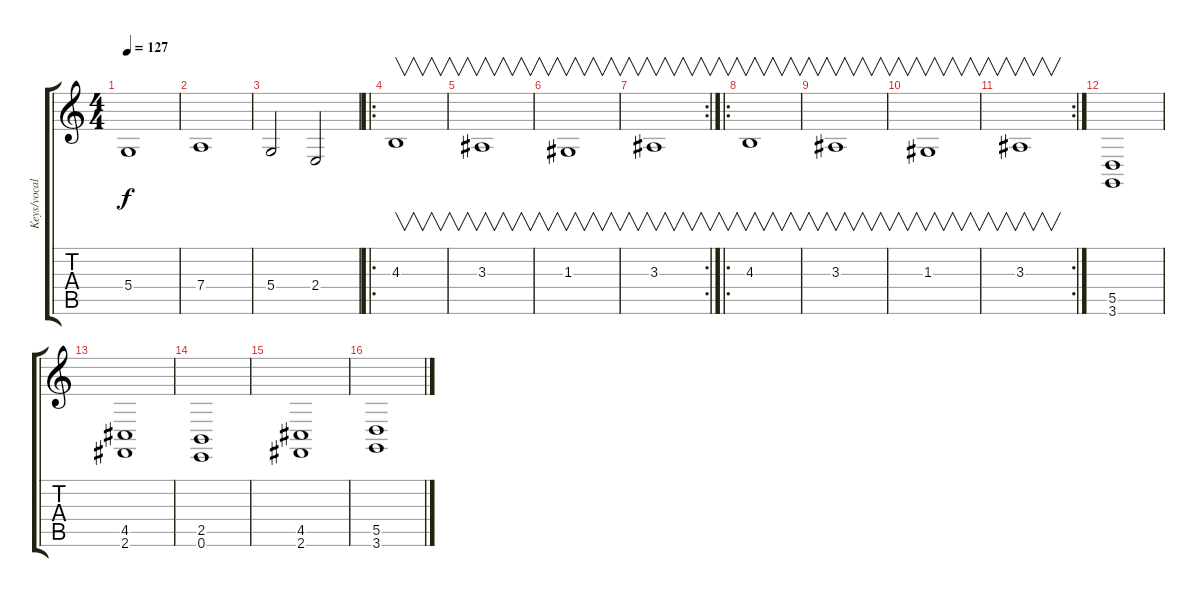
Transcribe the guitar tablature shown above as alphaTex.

\track ("Keys/vocals" "Keys/vocal") {instrument lead2sawtooth}
\staff {score tabs}
\tuning (E4 B3 G3 D3 A2 E2) {hide}
\ts (4 4)
\tempo 127
\clef g2
\ks c
5.4.1{dy f} |
7.4.1 |
5.4.2 2.4.2 |
\ro
4.3.1{v instrument fx8scifi} |
3.3.1{v} |
1.3.1{v} |
\rc 2
3.3.1{v} |
\ro
4.3.1{v instrument fx6goblins} |
3.3.1{v} |
1.3.1{v} |
\rc 2
3.3.1{v} |
(5.5 3.6).1{instrument whistle} |
(4.5 2.6).1 |
(2.5 0.6).1 |
(4.5 2.6).1 |
(5.5 3.6).1{instrument whistle}
